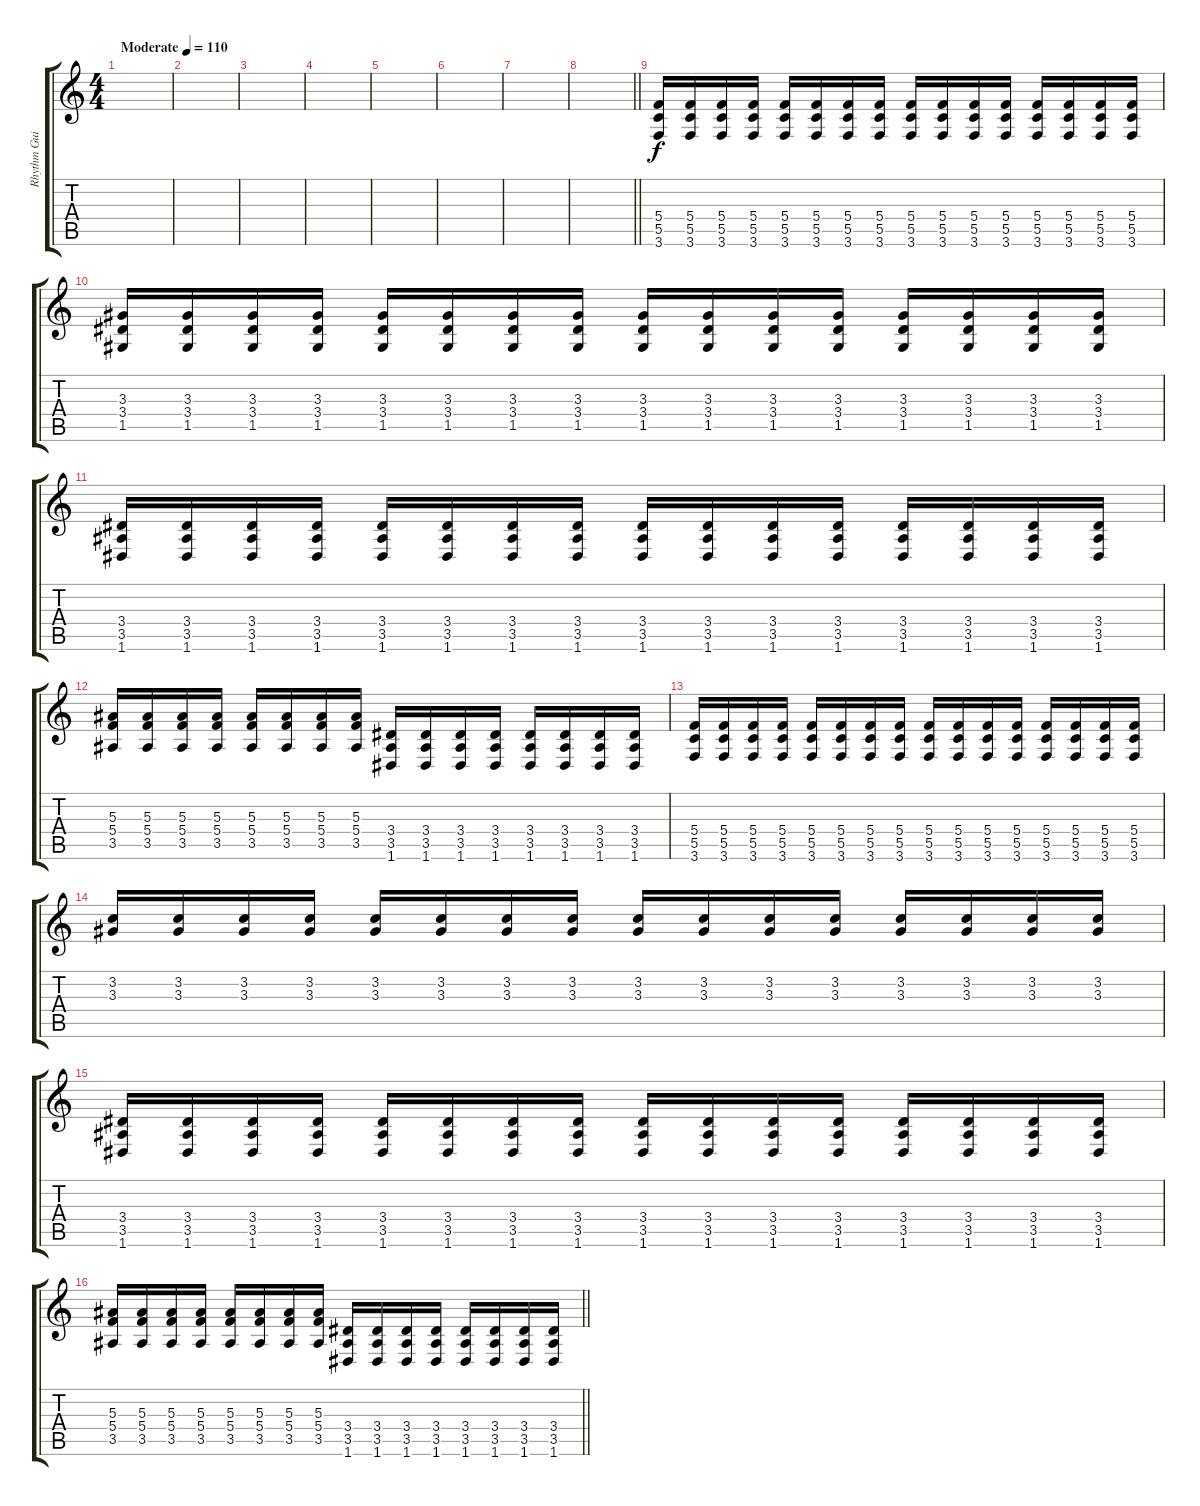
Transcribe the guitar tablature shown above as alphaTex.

\track ("Rhythm Guitar" "Rhythm Gui") {instrument distortionguitar}
\staff {score tabs}
\tuning (D4 A3 F3 C3 G2 D2) {hide}
\ts (4 4)
\tempo (110 "Moderate")
\clef g2
\ks c
|
|
|
|
|
|
|
\barLineRight lightlight
|
\section ("" "")
(5.4 5.5 3.6).16 (5.4 5.5 3.6).16 (5.4 5.5 3.6).16 (5.4 5.5 3.6).16 (5.4 5.5 3.6).16 (5.4 5.5 3.6).16 (5.4 5.5 3.6).16 (5.4 5.5 3.6).16 (5.4 5.5 3.6).16 (5.4 5.5 3.6).16 (5.4 5.5 3.6).16 (5.4 5.5 3.6).16 (5.4 5.5 3.6).16 (5.4 5.5 3.6).16 (5.4 5.5 3.6).16 (5.4 5.5 3.6).16 |
(3.3 3.4 1.5).16 (3.3 3.4 1.5).16 (3.3 3.4 1.5).16 (3.3 3.4 1.5).16 (3.3 3.4 1.5).16 (3.3 3.4 1.5).16 (3.3 3.4 1.5).16 (3.3 3.4 1.5).16 (3.3 3.4 1.5).16 (3.3 3.4 1.5).16 (3.3 3.4 1.5).16 (3.3 3.4 1.5).16 (3.3 3.4 1.5).16 (3.3 3.4 1.5).16 (3.3 3.4 1.5).16 (3.3 3.4 1.5).16 |
(3.4 3.5 1.6).16 (3.4 3.5 1.6).16 (3.4 3.5 1.6).16 (3.4 3.5 1.6).16 (3.4 3.5 1.6).16 (3.4 3.5 1.6).16 (3.4 3.5 1.6).16 (3.4 3.5 1.6).16 (3.4 3.5 1.6).16 (3.4 3.5 1.6).16 (3.4 3.5 1.6).16 (3.4 3.5 1.6).16 (3.4 3.5 1.6).16 (3.4 3.5 1.6).16 (3.4 3.5 1.6).16 (3.4 3.5 1.6).16 |
(5.3 5.4 3.5).16 (5.3 5.4 3.5).16 (5.3 5.4 3.5).16 (5.3 5.4 3.5).16 (5.3 5.4 3.5).16 (5.3 5.4 3.5).16 (5.3 5.4 3.5).16 (5.3 5.4 3.5).16 (3.4 3.5 1.6).16 (3.4 3.5 1.6).16 (3.4 3.5 1.6).16 (3.4 3.5 1.6).16 (3.4 3.5 1.6).16 (3.4 3.5 1.6).16 (3.4 3.5 1.6).16 (3.4 3.5 1.6).16 |
(5.4 5.5 3.6).16 (5.4 5.5 3.6).16 (5.4 5.5 3.6).16 (5.4 5.5 3.6).16 (5.4 5.5 3.6).16 (5.4 5.5 3.6).16 (5.4 5.5 3.6).16 (5.4 5.5 3.6).16 (5.4 5.5 3.6).16 (5.4 5.5 3.6).16 (5.4 5.5 3.6).16 (5.4 5.5 3.6).16 (5.4 5.5 3.6).16 (5.4 5.5 3.6).16 (5.4 5.5 3.6).16 (5.4 5.5 3.6).16 |
(3.2 3.3).16 (3.2 3.3).16 (3.2 3.3).16 (3.2 3.3).16 (3.2 3.3).16 (3.2 3.3).16 (3.2 3.3).16 (3.2 3.3).16 (3.2 3.3).16 (3.2 3.3).16 (3.2 3.3).16 (3.2 3.3).16 (3.2 3.3).16 (3.2 3.3).16 (3.2 3.3).16 (3.2 3.3).16 |
(3.4 3.5 1.6).16 (3.4 3.5 1.6).16 (3.4 3.5 1.6).16 (3.4 3.5 1.6).16 (3.4 3.5 1.6).16 (3.4 3.5 1.6).16 (3.4 3.5 1.6).16 (3.4 3.5 1.6).16 (3.4 3.5 1.6).16 (3.4 3.5 1.6).16 (3.4 3.5 1.6).16 (3.4 3.5 1.6).16 (3.4 3.5 1.6).16 (3.4 3.5 1.6).16 (3.4 3.5 1.6).16 (3.4 3.5 1.6).16 |
\barLineRight lightlight
(5.3 5.4 3.5).16 (5.3 5.4 3.5).16 (5.3 5.4 3.5).16 (5.3 5.4 3.5).16 (5.3 5.4 3.5).16 (5.3 5.4 3.5).16 (5.3 5.4 3.5).16 (5.3 5.4 3.5).16 (3.4 3.5 1.6).16 (3.4 3.5 1.6).16 (3.4 3.5 1.6).16 (3.4 3.5 1.6).16 (3.4 3.5 1.6).16 (3.4 3.5 1.6).16 (3.4 3.5 1.6).16 (3.4 3.5 1.6).16
